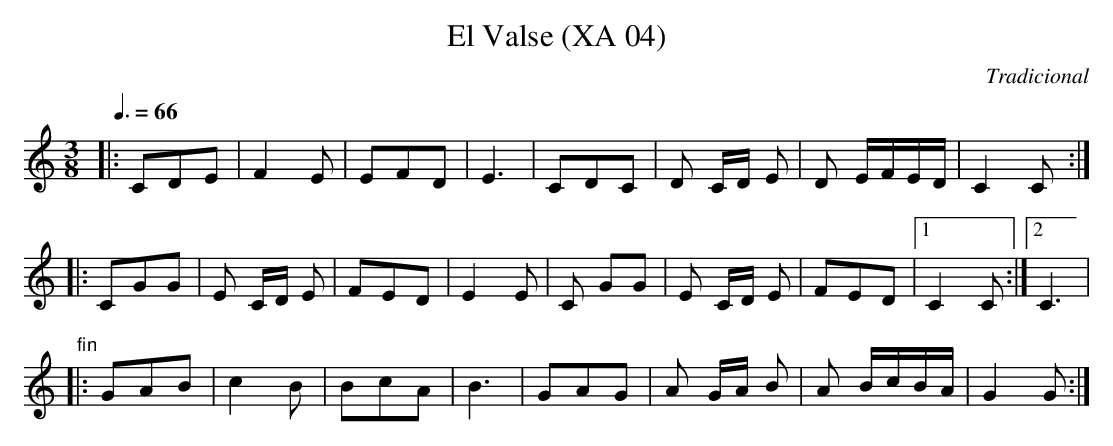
X:1
T:El Valse (XA 04)
C:Tradicional
M:3/8
L:1/8
Q:3/8=66
K:C
|: CDE|F2 E|EFD|E3|CDC|D C/D/ E|D E/F/E/D/|C2 C :|
|: CGG|E C/D/ E|FED|E2 E|C GG|E C/D/ E|FED|[1 C2 C :|[2 C3|"fin"
|: GAB|c2 B|BcA|B3|GAG|A G/A/ B|A B/c/B/A/|G2 G :|
"rep. hasta fin"
